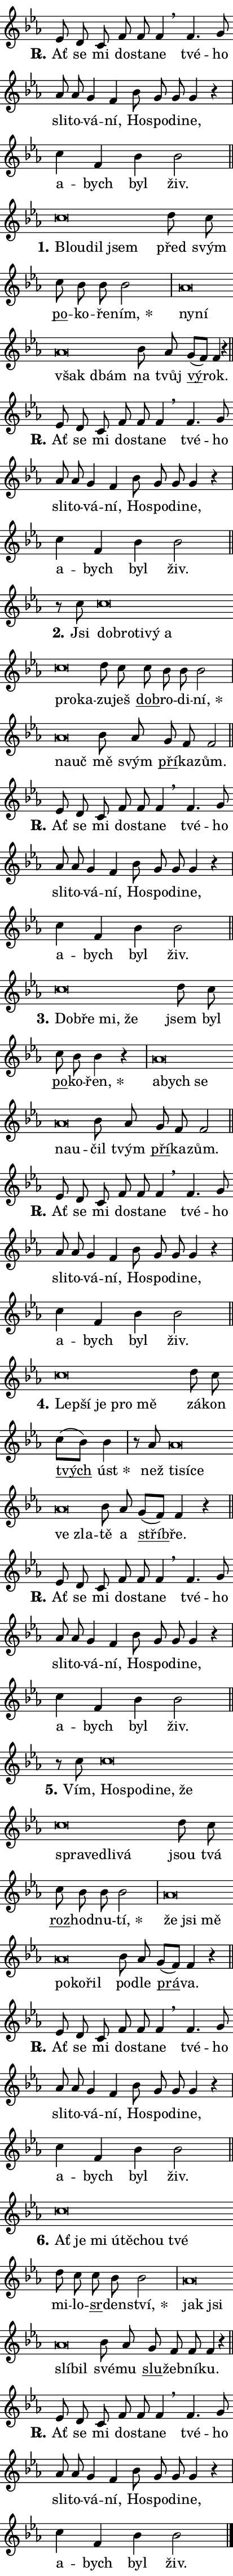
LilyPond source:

\version "2.24.0"
\header { tagline = "" }
\paper {
  indent = 0\cm
  top-margin = 0\cm
  right-margin = 0\cm
  bottom-margin = 0\cm
  left-margin = 0\cm
  paper-width = 7\cm
  page-breaking = #ly:one-page-breaking
  system-system-spacing.basic-distance = #11
  score-system-spacing.basic-distance = #11
  ragged-last = ##f
}


%% Author: Thomas Morley
%% https://lists.gnu.org/archive/html/lilypond-user/2020-05/msg00002.html
#(define (line-position grob)
"Returns position of @var[grob} in current system:
   @code{'start}, if at first time-step
   @code{'end}, if at last time-step
   @code{'middle} otherwise
"
  (let* ((col (ly:item-get-column grob))
         (ln (ly:grob-object col 'left-neighbor))
         (rn (ly:grob-object col 'right-neighbor))
         (col-to-check-left (if (ly:grob? ln) ln col))
         (col-to-check-right (if (ly:grob? rn) rn col))
         (break-dir-left
           (and
             (ly:grob-property col-to-check-left 'non-musical #f)
             (ly:item-break-dir col-to-check-left)))
         (break-dir-right
           (and
             (ly:grob-property col-to-check-right 'non-musical #f)
             (ly:item-break-dir col-to-check-right))))
        (cond ((eqv? 1 break-dir-left) 'start)
              ((eqv? -1 break-dir-right) 'end)
              (else 'middle))))

#(define (tranparent-at-line-position vctor)
  (lambda (grob)
  "Relying on @code{line-position} select the relevant enry from @var{vctor}.
Used to determine transparency,"
    (case (line-position grob)
      ((end) (not (vector-ref vctor 0)))
      ((middle) (not (vector-ref vctor 1)))
      ((start) (not (vector-ref vctor 2))))))

noteHeadBreakVisibility =
#(define-music-function (break-visibility)(vector?)
"Makes @code{NoteHead}s transparent relying on @var{break-visibility}"
#{
  \override NoteHead.transparent =
    #(tranparent-at-line-position break-visibility)
#})

#(define delete-ledgers-for-transparent-note-heads
  (lambda (grob)
    "Reads whether a @code{NoteHead} is transparent.
If so this @code{NoteHead} is removed from @code{'note-heads} from
@var{grob}, which is supposed to be @code{LedgerLineSpanner}.
As a result ledgers are not printed for this @code{NoteHead}"
    (let* ((nhds-array (ly:grob-object grob 'note-heads))
           (nhds-list
             (if (ly:grob-array? nhds-array)
                 (ly:grob-array->list nhds-array)
                 '()))
           ;; Relies on the transparent-property being done before
           ;; Staff.LedgerLineSpanner.after-line-breaking is executed.
           ;; This is fragile ...
           (to-keep
             (remove
               (lambda (nhd)
                 (ly:grob-property nhd 'transparent #f))
               nhds-list)))
      ;; TODO find a better method to iterate over grob-arrays, similiar
      ;; to filter/remove etc for lists
      ;; For now rebuilt from scratch
      (set! (ly:grob-object grob 'note-heads)  '())
      (for-each
        (lambda (nhd)
          (ly:pointer-group-interface::add-grob grob 'note-heads nhd))
        to-keep))))

hideNotes = {
  \noteHeadBreakVisibility #begin-of-line-visible
}
unHideNotes = {
  \noteHeadBreakVisibility #all-visible
}

% work-around for resetting accidentals
% https://lilypond.org/doc/v2.23/Documentation/notation/displaying-rhythms#unmetered-music
cadenzaMeasure = {
  \cadenzaOff
  \partial 1024 s1024
  \cadenzaOn
}

#(define-markup-command (accent layout props text) (markup?)
  "Underline accented syllable"
  (interpret-markup layout props
    #{\markup \override #'(offset . 4.3) \underline { #text }#}))

responsum = \markup \concat {
  "R" \hspace #-1.05 \path #0.1 #'((moveto 0 0.07) (lineto 0.9 0.8)) \hspace #0.05 "."
}

\layout {
    \context {
        \Staff
        \remove "Time_signature_engraver"
        \override LedgerLineSpanner.after-line-breaking = #delete-ledgers-for-transparent-note-heads
    }
    \context {
        \Voice {
            \override NoteHead.output-attributes = #'((class . "notehead"))
            \override Hairpin.height = #0.55
        }
    }
    \context {
        \Lyrics {
            \override StanzaNumber.output-attributes = #'((class . "stanzanumber"))
            \override LyricSpace.minimum-distance = #0.9
            \override LyricText.font-name = #"TeX Gyre Schola"
            \override LyricText.font-size = 1
            \override StanzaNumber.font-name = #"TeX Gyre Schola Bold"
            \override StanzaNumber.font-size = 1
        }
    }
}

% magnetic-lyrics.ily
%
%   written by
%     Jean Abou Samra <jean@abou-samra.fr>
%     Werner Lemberg <wl@gnu.org>
%
%   adapted by
%     Jiri Hon <jiri.hon@gmail.com>
%
% Version 2022-Apr-15

% https://www.mail-archive.com/lilypond-user@gnu.org/msg149350.html

#(define (Left_hyphen_pointer_engraver context)
   "Collect syllable-hyphen-syllable occurrences in lyrics and store
them in properties.  This engraver only looks to the left.  For
example, if the lyrics input is @code{foo -- bar}, it does the
following.

@itemize @bullet
@item
Set the @code{text} property of the @code{LyricHyphen} grob between
@q{foo} and @q{bar} to @code{foo}.

@item
Set the @code{left-hyphen} property of the @code{LyricText} grob with
text @q{foo} to the @code{LyricHyphen} grob between @q{foo} and
@q{bar}.
@end itemize

Use this auxiliary engraver in combination with the
@code{lyric-@/text::@/apply-@/magnetic-@/offset!} hook."
   (let ((hyphen #f)
         (text #f))
     (make-engraver
      (acknowledgers
       ((lyric-syllable-interface engraver grob source-engraver)
        (set! text grob)))
      (end-acknowledgers
       ((lyric-hyphen-interface engraver grob source-engraver)
        ;(when (not (grob::has-interface grob 'lyric-space-interface))
          (set! hyphen grob)));)
      ((stop-translation-timestep engraver)
       (when (and text hyphen)
         (ly:grob-set-object! text 'left-hyphen hyphen))
       (set! text #f)
       (set! hyphen #f)))))

#(define (lyric-text::apply-magnetic-offset! grob)
   "If the space between two syllables is less than the value in
property @code{LyricText@/.details@/.squash-threshold}, move the right
syllable to the left so that it gets concatenated with the left
syllable.

Use this function as a hook for
@code{LyricText@/.after-@/line-@/breaking} if the
@code{Left_@/hyphen_@/pointer_@/engraver} is active."
   (let ((hyphen (ly:grob-object grob 'left-hyphen #f)))
     (when hyphen
       (let ((left-text (ly:spanner-bound hyphen LEFT)))
         (when (grob::has-interface left-text 'lyric-syllable-interface)
           (let* ((common (ly:grob-common-refpoint grob left-text X))
                  (this-x-ext (ly:grob-extent grob common X))
                  (left-x-ext
                   (begin
                     ;; Trigger magnetism for left-text.
                     (ly:grob-property left-text 'after-line-breaking)
                     (ly:grob-extent left-text common X)))
                  ;; `delta` is the gap width between two syllables.
                  (delta (- (interval-start this-x-ext)
                            (interval-end left-x-ext)))
                  (details (ly:grob-property grob 'details))
                  (threshold (assoc-get 'squash-threshold details 0.2)))
             (when (< delta threshold)
               (let* (;; We have to manipulate the input text so that
                      ;; ligatures crossing syllable boundaries are not
                      ;; disabled.  For languages based on the Latin
                      ;; script this is essentially a beautification.
                      ;; However, for non-Western scripts it can be a
                      ;; necessity.
                      (lt (ly:grob-property left-text 'text))
                      (rt (ly:grob-property grob 'text))
                      (is-space (grob::has-interface hyphen 'lyric-space-interface))
                      (space (if is-space " " ""))
                      (space-markup (grob-interpret-markup grob " "))
                      (space-size (interval-length (ly:stencil-extent space-markup X)))
                      (extra-delta (if is-space space-size 0))
                      ;; Append new syllable.
                      (ltrt-space (if (and (string? lt) (string? rt))
                                (string-append lt space rt)
                                (make-concat-markup (list lt space rt))))
                      ;; Right-align `ltrt` to the right side.
                      (ltrt-space-markup (grob-interpret-markup
                               grob
                               (make-translate-markup
                                (cons (interval-length this-x-ext) 0)
                                (make-right-align-markup ltrt-space)))))
                 (begin
                   ;; Don't print `left-text`.
                   (ly:grob-set-property! left-text 'stencil #f)
                   ;; Set text and stencil (which holds all collected
                   ;; syllables so far) and shift it to the left.
                   (ly:grob-set-property! grob 'text ltrt-space)
                   (ly:grob-set-property! grob 'stencil ltrt-space-markup)
                   (ly:grob-translate-axis! grob (- (- delta extra-delta)) X))))))))))


#(define (lyric-hyphen::displace-bounds-first grob)
   ;; Make very sure this callback isn't triggered too early.
   (let ((left (ly:spanner-bound grob LEFT))
         (right (ly:spanner-bound grob RIGHT)))
     (ly:grob-property left 'after-line-breaking)
     (ly:grob-property right 'after-line-breaking)
     (ly:lyric-hyphen::print grob)))

squashThreshold = #0.4

\layout {
  \context {
    \Lyrics
    \consists #Left_hyphen_pointer_engraver
    \override LyricText.after-line-breaking =
      #lyric-text::apply-magnetic-offset!
    \override LyricHyphen.stencil = #lyric-hyphen::displace-bounds-first
    \override LyricText.details.squash-threshold = \squashThreshold
    \override LyricHyphen.minimum-distance = 0
    \override LyricHyphen.minimum-length = \squashThreshold
  }
}

squash = \override LyricText.details.squash-threshold = 9999
unSquash = \override LyricText.details.squash-threshold = \squashThreshold

left = \override LyricText.self-alignment-X = #LEFT
unLeft = \revert LyricText.self-alignment-X

starOffset = #(lambda (grob) 
                (let ((x_offset (ly:self-alignment-interface::aligned-on-x-parent grob)))
                  (if (= x_offset 0) 0 (+ x_offset 1.2))))

star = #(define-music-function (syllable)(string?)
"Append star separator at the end of a syllable"
#{
  \once \override LyricText.X-offset = #starOffset
  \lyricmode { \markup {
    #syllable
    \override #'((font-name . "TeX Gyre Schola Bold")) \hspace #0.2 \lower #0.65 \larger "*"
  } }
#})

starAccent = #(define-music-function (syllable)(string?)
"Append star separator at the end of a syllable and make accent"
#{
  \once \override LyricText.X-offset = #starOffset
  \lyricmode { \markup {
    \accent #syllable
    \override #'((font-name . "TeX Gyre Schola Bold")) \hspace #0.2 \lower #0.65 \larger "*"
  } }
#})

breath = #(define-music-function (syllable)(string?)
"Append breathing indicator at the end of a syllable"
#{
  \lyricmode { \markup { #syllable "+" } }
#})

optionalBreath = #(define-music-function (syllable)(string?)
"Append optional breathing indicator at the end of a syllable"
#{
  \lyricmode { \markup { #syllable "(+)" } }
#})


\score {
    <<
        \new Voice = "melody" { \cadenzaOn \key es \major \relative { es'8 d c f f f4 \breathe \bar "" f4. g8 \bar "" as as \bar "" g4 f \bar "" bes8 g g g4 r \cadenzaMeasure \bar "|" c f, bes bes2 \cadenzaMeasure \bar "||" \break } }
        \new Lyrics \lyricsto "melody" { \lyricmode { \set stanza = \responsum
Ať se mi do -- sta -- ne tvé -- ho sli -- to -- vá -- ní, Ho -- spo -- di -- ne, a -- bych byl živ. } }
    >>
    \layout {}
}

\score {
    <<
        \new Voice = "melody" { \cadenzaOn \key es \major \relative { c''\breve*1/16 \hideNotes \breve*1/16 \breve*1/16 \bar "" \unHideNotes d8 c \bar "" c bes bes bes2 \cadenzaMeasure \bar "|" as\breve*1/16 \hideNotes \breve*1/16 \bar "" \breve*1/16 \breve*1/16 \bar "" \unHideNotes bes8 as \bar "" g[( f)] f4 r \cadenzaMeasure \bar "||" \break } }
        \new Lyrics \lyricsto "melody" { \lyricmode { \set stanza = "1."
\left Blou -- \squash dil jsem \unLeft \unSquash před svým \markup \accent po -- ko -- ře -- \star ním, \left ny -- \squash ní však dbám \unLeft \unSquash na tvůj \markup \accent vý -- rok. } }
    >>
    \layout {}
}

\score {
    <<
        \new Voice = "melody" { \cadenzaOn \key es \major \relative { es'8 d c f f f4 \breathe \bar "" f4. g8 \bar "" as as \bar "" g4 f \bar "" bes8 g g g4 r \cadenzaMeasure \bar "|" c f, bes bes2 \cadenzaMeasure \bar "||" \break } }
        \new Lyrics \lyricsto "melody" { \lyricmode { \set stanza = \responsum
Ať se mi do -- sta -- ne tvé -- ho sli -- to -- vá -- ní, Ho -- spo -- di -- ne, a -- bych byl živ. } }
    >>
    \layout {}
}

\score {
    <<
        \new Voice = "melody" { \cadenzaOn \key es \major \relative { r8 c''8 c\breve*1/16 \hideNotes \breve*1/16 \bar "" \breve*1/16 \bar "" \breve*1/16 \bar "" \breve*1/16 \bar "" \breve*1/16 \breve*1/16 \bar "" \unHideNotes d8 c \bar "" c bes bes bes2 \cadenzaMeasure \bar "|" as\breve*1/16 \hideNotes \breve*1/16 \bar "" \unHideNotes bes8 as \bar "" g f f2 \cadenzaMeasure \bar "||" \break } }
        \new Lyrics \lyricsto "melody" { \lyricmode { \set stanza = "2."
Jsi \left dob -- \squash ro -- ti -- vý a pro -- ka -- \unLeft \unSquash zu -- ješ \markup \accent dob -- ro -- di -- \star ní, \left na -- \squash uč \unLeft \unSquash mě svým \markup \accent pří -- ka -- zům. } }
    >>
    \layout {}
}

\score {
    <<
        \new Voice = "melody" { \cadenzaOn \key es \major \relative { es'8 d c f f f4 \breathe \bar "" f4. g8 \bar "" as as \bar "" g4 f \bar "" bes8 g g g4 r \cadenzaMeasure \bar "|" c f, bes bes2 \cadenzaMeasure \bar "||" \break } }
        \new Lyrics \lyricsto "melody" { \lyricmode { \set stanza = \responsum
Ať se mi do -- sta -- ne tvé -- ho sli -- to -- vá -- ní, Ho -- spo -- di -- ne, a -- bych byl živ. } }
    >>
    \layout {}
}

\score {
    <<
        \new Voice = "melody" { \cadenzaOn \key es \major \relative { c''\breve*1/16 \hideNotes \breve*1/16 \bar "" \breve*1/16 \breve*1/16 \bar "" \unHideNotes d8 c \bar "" c bes bes4 r \cadenzaMeasure \bar "|" as\breve*1/16 \hideNotes \breve*1/16 \bar "" \breve*1/16 \bar "" \breve*1/16 \breve*1/16 \bar "" \unHideNotes bes8 as \bar "" g f f2 \cadenzaMeasure \bar "||" \break } }
        \new Lyrics \lyricsto "melody" { \lyricmode { \set stanza = "3."
\left Dob -- \squash ře mi, že \unLeft \unSquash jsem byl \markup \accent po -- ko -- \star řen, \left a -- \squash bych se na -- u -- \unLeft \unSquash čil tvým \markup \accent pří -- ka -- zům. } }
    >>
    \layout {}
}

\score {
    <<
        \new Voice = "melody" { \cadenzaOn \key es \major \relative { es'8 d c f f f4 \breathe \bar "" f4. g8 \bar "" as as \bar "" g4 f \bar "" bes8 g g g4 r \cadenzaMeasure \bar "|" c f, bes bes2 \cadenzaMeasure \bar "||" \break } }
        \new Lyrics \lyricsto "melody" { \lyricmode { \set stanza = \responsum
Ať se mi do -- sta -- ne tvé -- ho sli -- to -- vá -- ní, Ho -- spo -- di -- ne, a -- bych byl živ. } }
    >>
    \layout {}
}

\score {
    <<
        \new Voice = "melody" { \cadenzaOn \key es \major \relative { c''\breve*1/16 \hideNotes \breve*1/16 \bar "" \breve*1/16 \bar "" \breve*1/16 \breve*1/16 \bar "" \unHideNotes d8 c \bar "" c[( bes)] bes4 \cadenzaMeasure \bar "|" r8 as8 as\breve*1/16 \hideNotes \breve*1/16 \bar "" \breve*1/16 \bar "" \breve*1/16 \breve*1/16 \bar "" \unHideNotes bes8 as \bar "" g[( f)] f4 r \cadenzaMeasure \bar "||" \break } }
        \new Lyrics \lyricsto "melody" { \lyricmode { \set stanza = "4."
\left Lep -- \squash ší je pro mě \unLeft \unSquash zá -- kon \markup \accent tvých \star úst než \left ti -- \squash sí -- ce ve zla -- \unLeft \unSquash tě a \markup \accent stříb -- ře. } }
    >>
    \layout {}
}

\score {
    <<
        \new Voice = "melody" { \cadenzaOn \key es \major \relative { es'8 d c f f f4 \breathe \bar "" f4. g8 \bar "" as as \bar "" g4 f \bar "" bes8 g g g4 r \cadenzaMeasure \bar "|" c f, bes bes2 \cadenzaMeasure \bar "||" \break } }
        \new Lyrics \lyricsto "melody" { \lyricmode { \set stanza = \responsum
Ať se mi do -- sta -- ne tvé -- ho sli -- to -- vá -- ní, Ho -- spo -- di -- ne, a -- bych byl živ. } }
    >>
    \layout {}
}

\score {
    <<
        \new Voice = "melody" { \cadenzaOn \key es \major \relative { r8 c''8 c\breve*1/16 \hideNotes \breve*1/16 \bar "" \breve*1/16 \bar "" \breve*1/16 \bar "" \breve*1/16 \bar "" \breve*1/16 \bar "" \breve*1/16 \bar "" \breve*1/16 \breve*1/16 \bar "" \unHideNotes d8 c \bar "" c bes bes bes2 \cadenzaMeasure \bar "|" as\breve*1/16 \hideNotes \breve*1/16 \bar "" \breve*1/16 \bar "" \breve*1/16 \bar "" \breve*1/16 \breve*1/16 \bar "" \unHideNotes bes8 as \bar "" g[( f)] f4 r \cadenzaMeasure \bar "||" \break } }
        \new Lyrics \lyricsto "melody" { \lyricmode { \set stanza = "5."
Vím, \left Ho -- \squash spo -- di -- ne, že spra -- ve -- dli -- vá \unLeft \unSquash jsou tvá \markup \accent roz -- hod -- nu -- \star tí, \left že \squash jsi mě po -- ko -- řil \unLeft \unSquash po -- dle \markup \accent prá -- va. } }
    >>
    \layout {}
}

\score {
    <<
        \new Voice = "melody" { \cadenzaOn \key es \major \relative { es'8 d c f f f4 \breathe \bar "" f4. g8 \bar "" as as \bar "" g4 f \bar "" bes8 g g g4 r \cadenzaMeasure \bar "|" c f, bes bes2 \cadenzaMeasure \bar "||" \break } }
        \new Lyrics \lyricsto "melody" { \lyricmode { \set stanza = \responsum
Ať se mi do -- sta -- ne tvé -- ho sli -- to -- vá -- ní, Ho -- spo -- di -- ne, a -- bych byl živ. } }
    >>
    \layout {}
}

\score {
    <<
        \new Voice = "melody" { \cadenzaOn \key es \major \relative { c''\breve*1/16 \hideNotes \breve*1/16 \bar "" \breve*1/16 \bar "" \breve*1/16 \bar "" \breve*1/16 \bar "" \breve*1/16 \breve*1/16 \bar "" \unHideNotes d8 c \bar "" c bes bes2 \cadenzaMeasure \bar "|" as\breve*1/16 \hideNotes \breve*1/16 \bar "" \breve*1/16 \breve*1/16 \bar "" \unHideNotes bes8 as \bar "" g f f f4 r \cadenzaMeasure \bar "||" \break } }
        \new Lyrics \lyricsto "melody" { \lyricmode { \set stanza = "6."
\left Ať \squash je mi ú -- tě -- chou tvé \unLeft \unSquash mi -- lo -- \markup \accent sr -- den -- \star ství, \left jak \squash jsi slí -- bil \unLeft \unSquash své -- mu \markup \accent slu -- žeb -- ní -- ku. } }
    >>
    \layout {}
}

\score {
    <<
        \new Voice = "melody" { \cadenzaOn \key es \major \relative { es'8 d c f f f4 \breathe \bar "" f4. g8 \bar "" as as \bar "" g4 f \bar "" bes8 g g g4 r \cadenzaMeasure \bar "|" c f, bes bes2 \cadenzaMeasure \bar "||" \break } \bar "|." }
        \new Lyrics \lyricsto "melody" { \lyricmode { \set stanza = \responsum
Ať se mi do -- sta -- ne tvé -- ho sli -- to -- vá -- ní, Ho -- spo -- di -- ne, a -- bych byl živ. } }
    >>
    \layout {}
}
